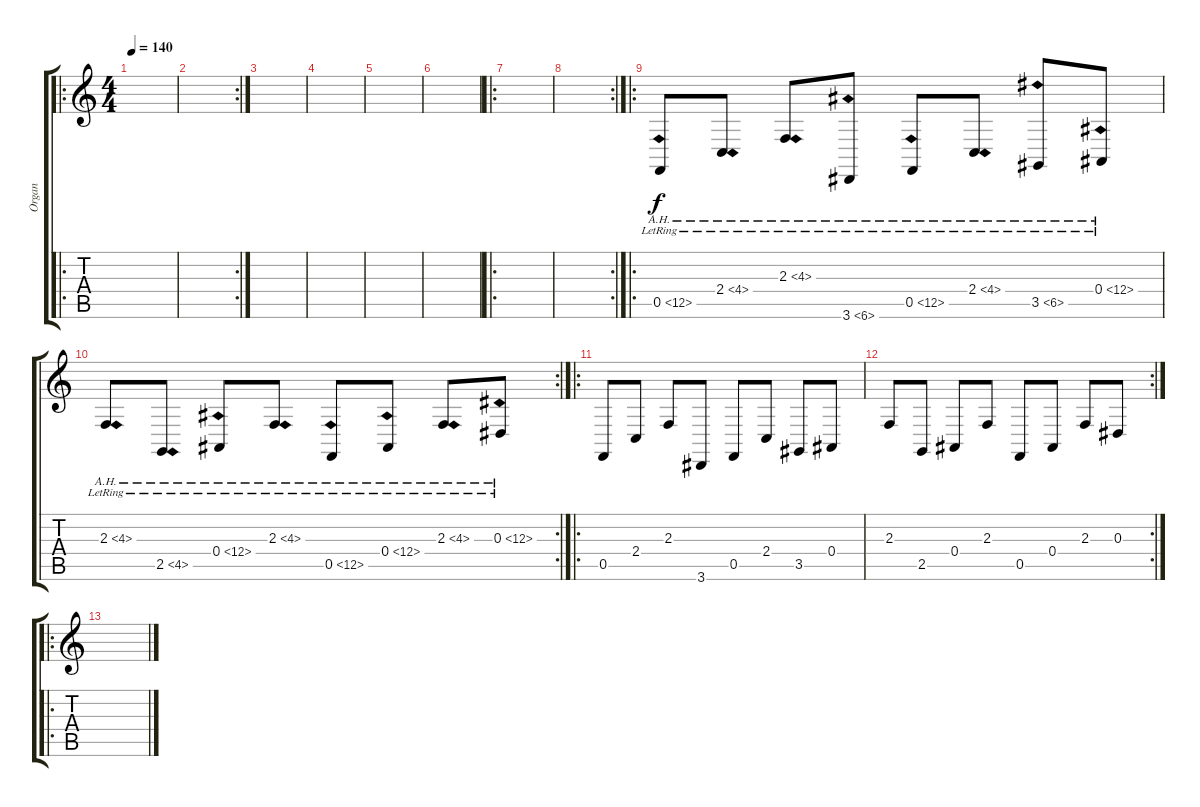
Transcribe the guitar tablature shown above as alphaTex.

\track ("Organ" "Organ") {instrument fx4atmosphere}
\staff {score tabs}
\tuning (C4 G3 Eb3 Bb2 F2 C2) {hide}
\ro
\ts (4 4)
\tempo 140
\clef g2
\ks c
|
\rc 2
|
|
|
|
|
\ro
|
\rc 2
|
\ro
0.5{ah 12 lr}.8{instrument acousticgrandpiano} 2.4{ah 2 lr}.8 2.3{ah 2 lr}.8 3.6{ah 3 lr}.8 0.5{ah 12 lr}.8 2.4{ah 2 lr}.8 3.5{ah 3 lr}.8 0.4{ah 12 lr}.8 |
\rc 2
2.3{ah 2 lr}.8 2.5{ah 2 lr}.8 0.4{ah 12 lr}.8 2.3{ah 2 lr}.8 0.5{ah 12 lr}.8 0.4{ah 12 lr}.8 2.3{ah 2 lr}.8 0.3{ah 12 lr}.8 |
\ro
0.5.8 2.4.8 2.3.8 3.6.8 0.5.8 2.4.8 3.5.8 0.4.8 |
\rc 2
2.3.8 2.5.8 0.4.8 2.3.8 0.5.8 0.4.8 2.3.8 0.3.8 |
\ro
